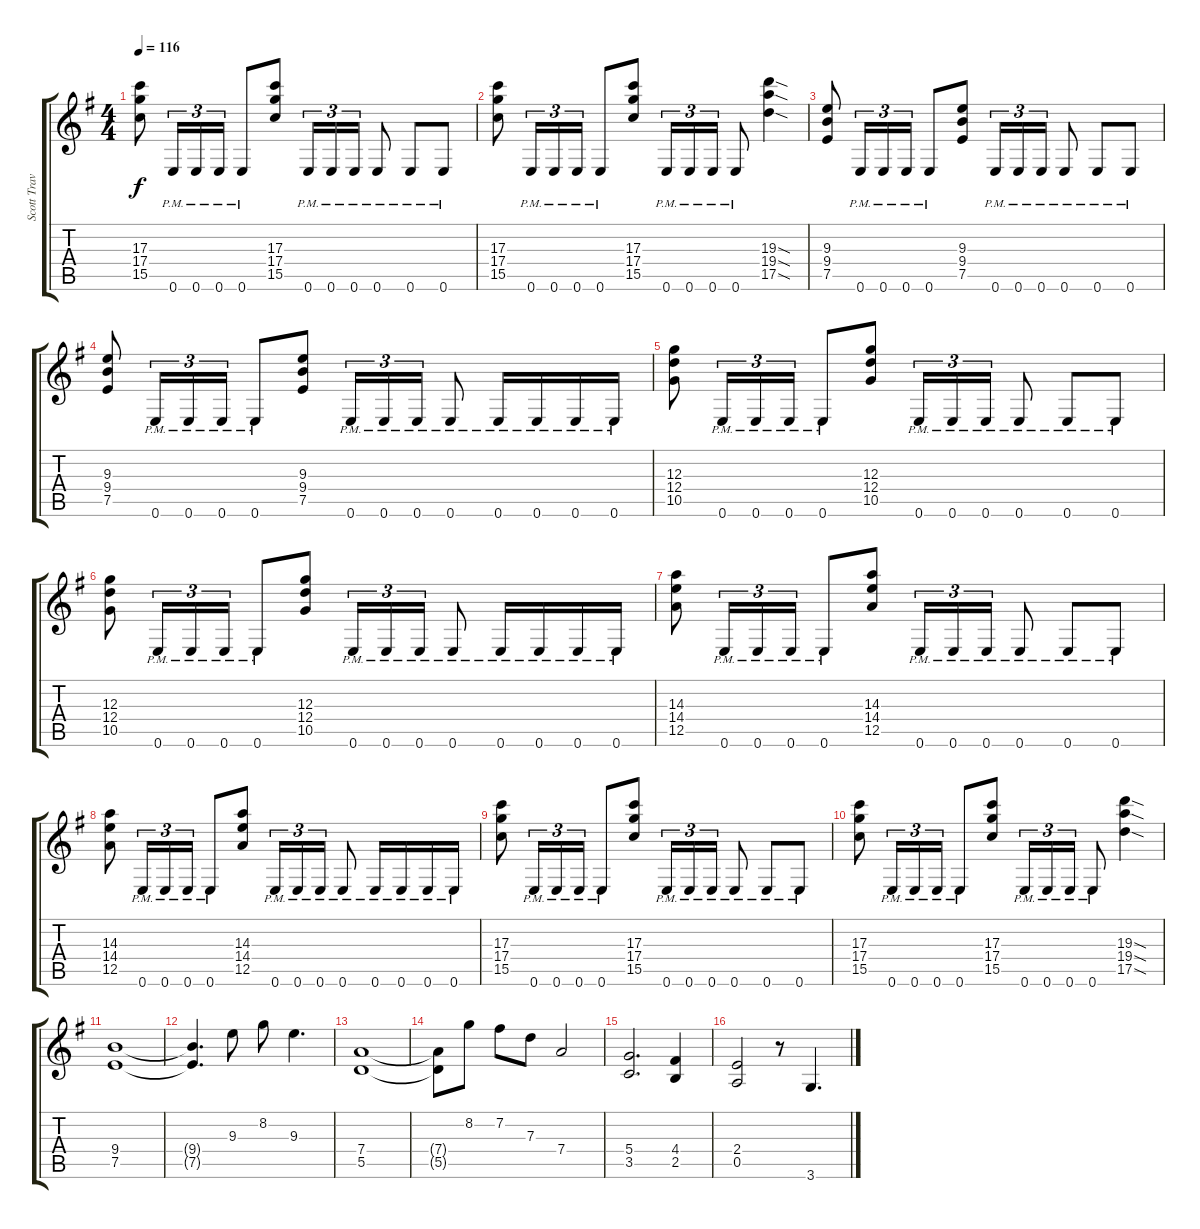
\track ("Scott Travis" "Scott Trav") {instrument distortionguitar}
\staff {score tabs}
\tuning (E4 B3 G3 D3 A2 E2) {hide}
\ts (4 4)
\tempo 116
\clef g2
\ks g
(17.3 17.4 15.5).8{dy f} 0.6{pm}.16{tu (3 2)} 0.6{pm}.16{tu (3 2)} 0.6{pm}.16{tu (3 2)} 0.6{pm}.8 (17.3 17.4 15.5).8 0.6{pm}.16{tu (3 2)} 0.6{pm}.16{tu (3 2)} 0.6{pm}.16{tu (3 2)} 0.6{pm}.8 0.6{pm}.8 0.6{pm}.8 |
(17.3 17.4 15.5).8 0.6{pm}.16{tu (3 2)} 0.6{pm}.16{tu (3 2)} 0.6{pm}.16{tu (3 2)} 0.6{pm}.8 (17.3 17.4 15.5).8 0.6{pm}.16{tu (3 2)} 0.6{pm}.16{tu (3 2)} 0.6{pm}.16{tu (3 2)} 0.6{pm}.8 (19.3{sod} 19.4{sod} 17.5{sod}).4 |
(9.3 9.4 7.5).8 0.6{pm}.16{tu (3 2)} 0.6{pm}.16{tu (3 2)} 0.6{pm}.16{tu (3 2)} 0.6{pm}.8 (9.3 9.4 7.5).8 0.6{pm}.16{tu (3 2)} 0.6{pm}.16{tu (3 2)} 0.6{pm}.16{tu (3 2)} 0.6{pm}.8 0.6{pm}.8 0.6{pm}.8 |
(9.3 9.4 7.5).8 0.6{pm}.16{tu (3 2)} 0.6{pm}.16{tu (3 2)} 0.6{pm}.16{tu (3 2)} 0.6{pm}.8 (9.3 9.4 7.5).8 0.6{pm}.16{tu (3 2)} 0.6{pm}.16{tu (3 2)} 0.6{pm}.16{tu (3 2)} 0.6{pm}.8 0.6{pm}.16 0.6{pm}.16 0.6{pm}.16 0.6{pm}.16 |
(12.3 12.4 10.5).8 0.6{pm}.16{tu (3 2)} 0.6{pm}.16{tu (3 2)} 0.6{pm}.16{tu (3 2)} 0.6{pm}.8 (12.3 12.4 10.5).8 0.6{pm}.16{tu (3 2)} 0.6{pm}.16{tu (3 2)} 0.6{pm}.16{tu (3 2)} 0.6{pm}.8 0.6{pm}.8 0.6{pm}.8 |
(12.3 12.4 10.5).8 0.6{pm}.16{tu (3 2)} 0.6{pm}.16{tu (3 2)} 0.6{pm}.16{tu (3 2)} 0.6{pm}.8 (12.3 12.4 10.5).8 0.6{pm}.16{tu (3 2)} 0.6{pm}.16{tu (3 2)} 0.6{pm}.16{tu (3 2)} 0.6{pm}.8 0.6{pm}.16 0.6{pm}.16 0.6{pm}.16 0.6{pm}.16 |
(14.3 14.4 12.5).8 0.6{pm}.16{tu (3 2)} 0.6{pm}.16{tu (3 2)} 0.6{pm}.16{tu (3 2)} 0.6{pm}.8 (14.3 14.4 12.5).8 0.6{pm}.16{tu (3 2)} 0.6{pm}.16{tu (3 2)} 0.6{pm}.16{tu (3 2)} 0.6{pm}.8 0.6{pm}.8 0.6{pm}.8 |
(14.3 14.4 12.5).8 0.6{pm}.16{tu (3 2)} 0.6{pm}.16{tu (3 2)} 0.6{pm}.16{tu (3 2)} 0.6{pm}.8 (14.3 14.4 12.5).8 0.6{pm}.16{tu (3 2)} 0.6{pm}.16{tu (3 2)} 0.6{pm}.16{tu (3 2)} 0.6{pm}.8 0.6{pm}.16 0.6{pm}.16 0.6{pm}.16 0.6{pm}.16 |
(17.3 17.4 15.5).8 0.6{pm}.16{tu (3 2)} 0.6{pm}.16{tu (3 2)} 0.6{pm}.16{tu (3 2)} 0.6{pm}.8 (17.3 17.4 15.5).8 0.6{pm}.16{tu (3 2)} 0.6{pm}.16{tu (3 2)} 0.6{pm}.16{tu (3 2)} 0.6{pm}.8 0.6{pm}.8 0.6{pm}.8 |
(17.3 17.4 15.5).8 0.6{pm}.16{tu (3 2)} 0.6{pm}.16{tu (3 2)} 0.6{pm}.16{tu (3 2)} 0.6{pm}.8 (17.3 17.4 15.5).8 0.6{pm}.16{tu (3 2)} 0.6{pm}.16{tu (3 2)} 0.6{pm}.16{tu (3 2)} 0.6{pm}.8 (19.3{sod} 19.4{sod} 17.5{sod}).4 |
(9.4 7.5).1 |
(9.4{t} 7.5{t}).4{d} 9.3.8 8.2.8 9.3.4{d} |
(7.4 5.5).1 |
(7.4{t} 5.5{t}).8 8.2.8 7.2.8 7.3.8 7.4.2 |
(5.4 3.5).2{d} (4.4 2.5).4 |
(2.4 0.5).2 r.8 3.6.4{d}
